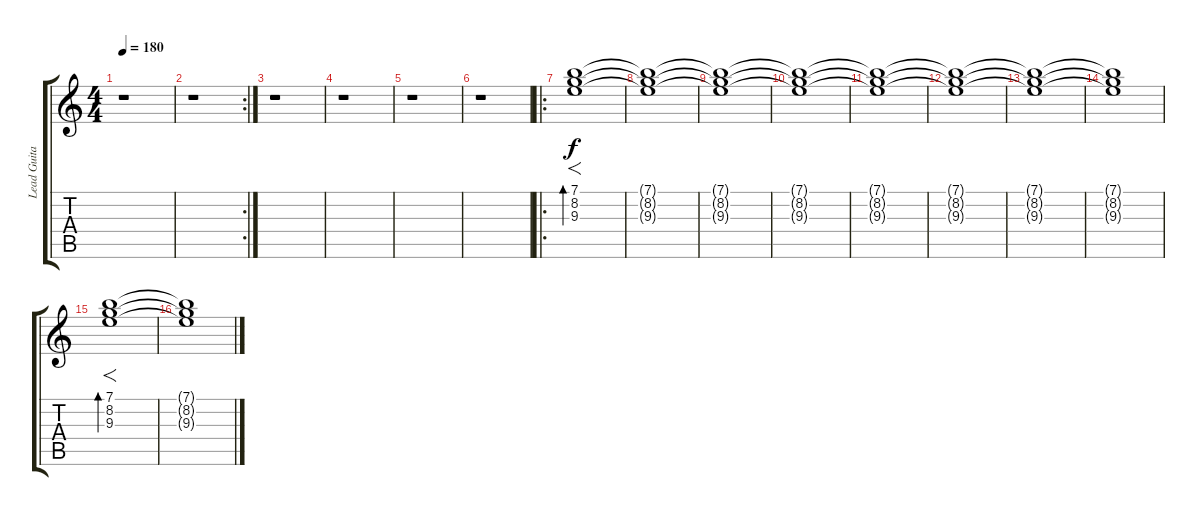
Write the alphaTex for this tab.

\track ("Lead Guitar" "Lead Guita") {instrument distortionguitar}
\staff {score tabs}
\tuning (E4 B3 G3 D3 A2 E2) {hide}
\ts (4 4)
\tempo 180
\clef g2
\ks c
r.1{dy f} |
\rc 2
r.1 |
r.1 |
r.1 |
r.1 |
r.1 |
\ro
(7.1 8.2 9.3).1{f bd 240} |
(7.1{t} 8.2{t} 9.3{t}).1 |
(7.1{t} 8.2{t} 9.3{t}).1 |
(7.1{t} 8.2{t} 9.3{t}).1 |
(7.1{t} 8.2{t} 9.3{t}).1 |
(7.1{t} 8.2{t} 9.3{t}).1 |
(7.1{t} 8.2{t} 9.3{t}).1 |
(7.1{t} 8.2{t} 9.3{t}).1 |
(7.1 8.2 9.3).1{f bd 240} |
(7.1{t} 8.2{t} 9.3{t}).1
